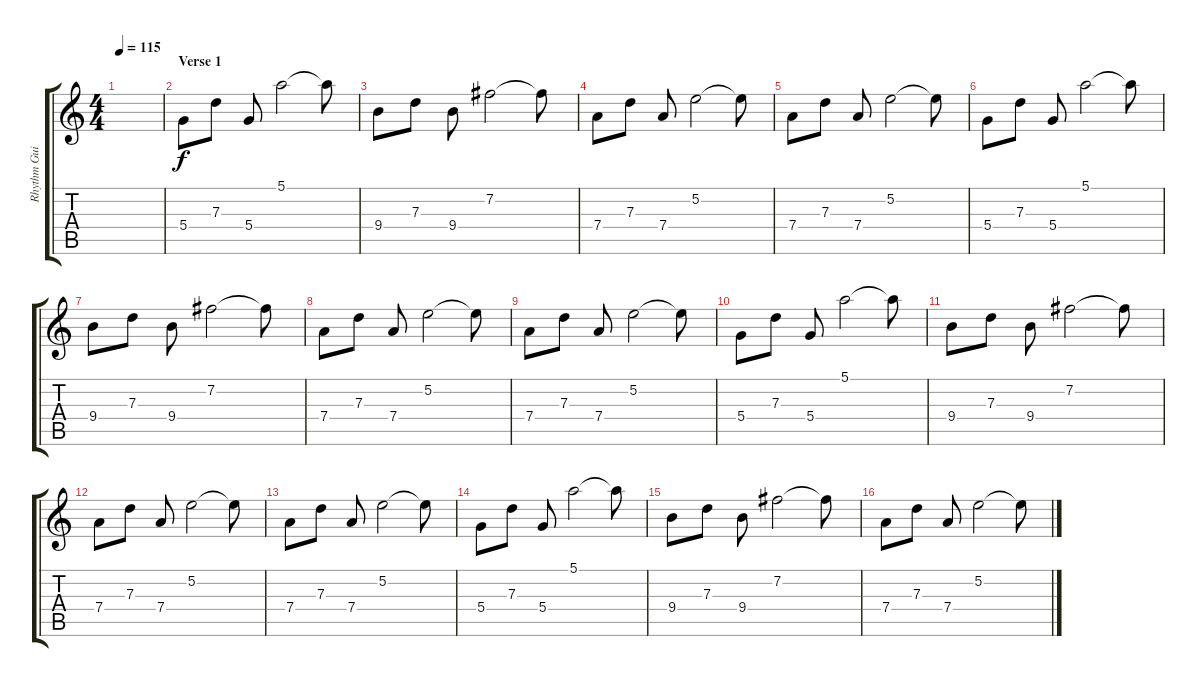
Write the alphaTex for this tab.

\track ("Rhythm Guitar" "Rhythm Gui") {instrument electricguitarclean}
\staff {score tabs}
\tuning (E4 B3 G3 D3 A2 E2) {hide}
\ts (4 4)
\tempo 115
\clef g2
\ks c
|
\section ("" "Verse 1")
5.4.8 7.3.8 5.4.8 5.1.2 5.1{t}.8 |
9.4.8 7.3.8 9.4.8 7.2.2 7.2{t}.8 |
7.4.8 7.3.8 7.4.8 5.2.2 5.2{t}.8 |
7.4.8 7.3.8 7.4.8 5.2.2 5.2{t}.8 |
5.4.8 7.3.8 5.4.8 5.1.2 5.1{t}.8 |
9.4.8 7.3.8 9.4.8 7.2.2 7.2{t}.8 |
7.4.8 7.3.8 7.4.8 5.2.2 5.2{t}.8 |
7.4.8 7.3.8 7.4.8 5.2.2 5.2{t}.8 |
5.4.8 7.3.8 5.4.8 5.1.2 5.1{t}.8 |
9.4.8 7.3.8 9.4.8 7.2.2 7.2{t}.8 |
7.4.8 7.3.8 7.4.8 5.2.2 5.2{t}.8 |
7.4.8 7.3.8 7.4.8 5.2.2 5.2{t}.8 |
5.4.8 7.3.8 5.4.8 5.1.2 5.1{t}.8 |
9.4.8 7.3.8 9.4.8 7.2.2 7.2{t}.8 |
7.4.8 7.3.8 7.4.8 5.2.2 5.2{t}.8
